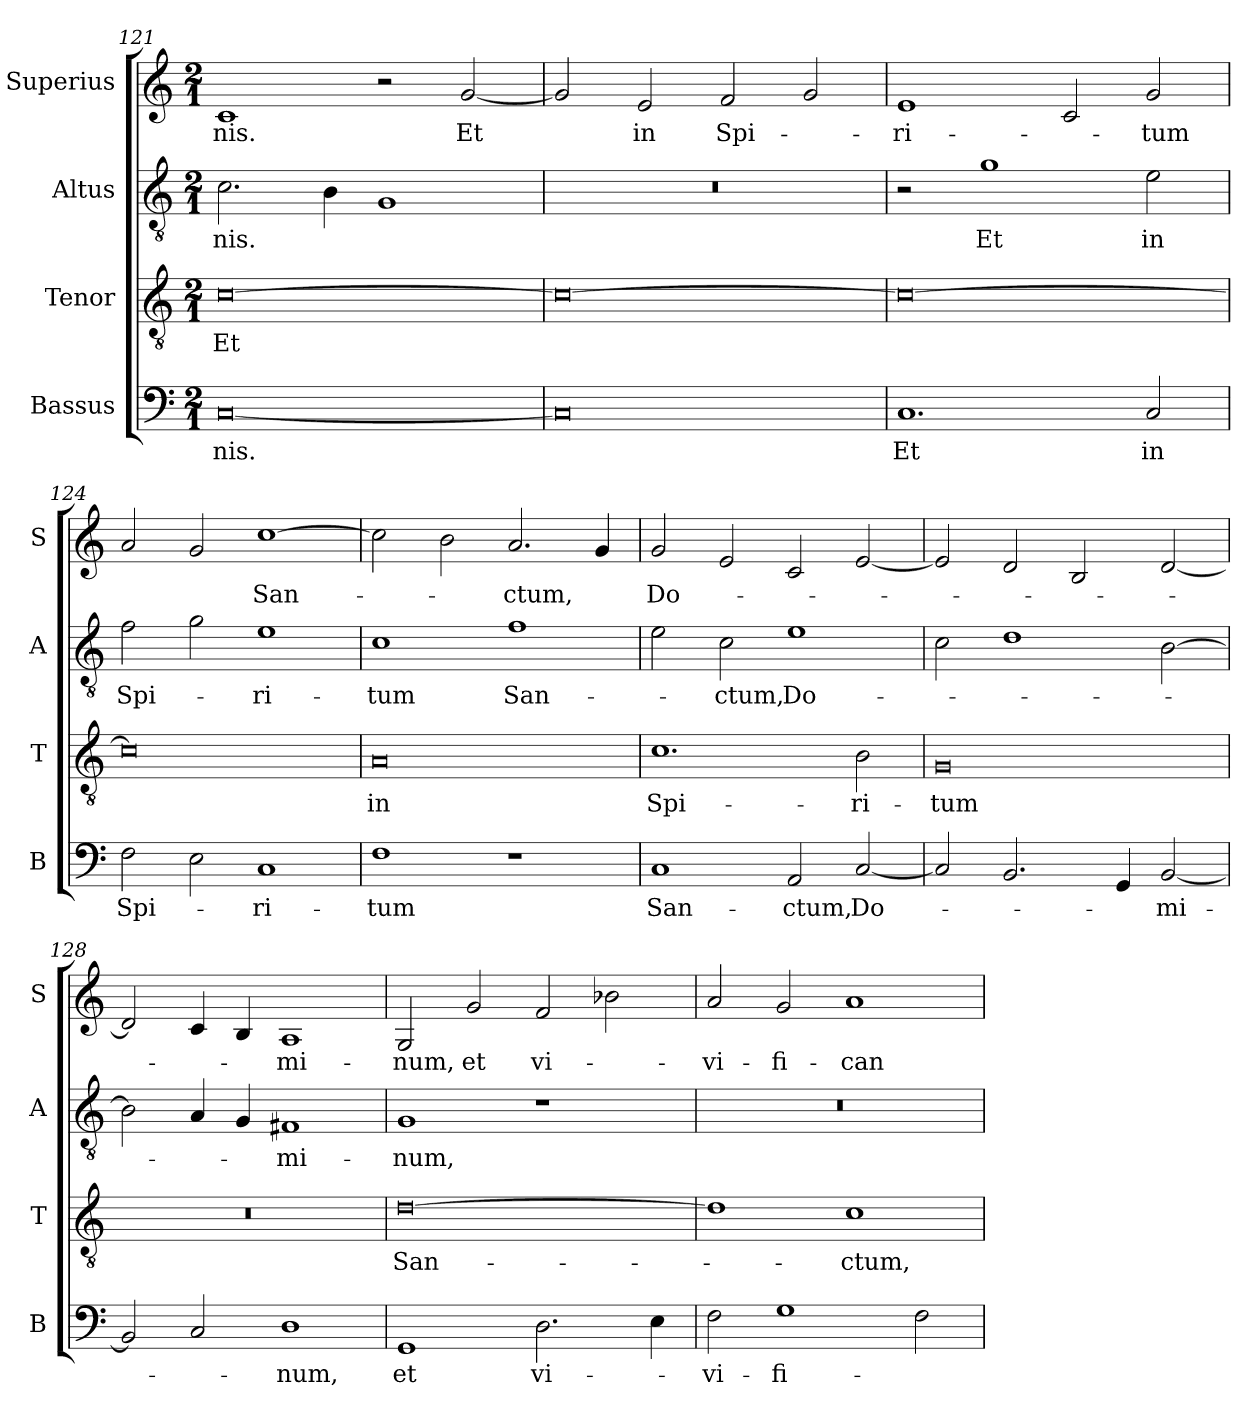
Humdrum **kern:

**kern	**text	**kern	**text	**kern	**text	**kern	**text
*part4	*part4	*part3	*part3	*part2	*part2	*part1	*part1
*staff4	*staff4	*staff3	*staff3	*staff2	*staff2	*staff1	*staff1
*I"Bassus	*	*I"Tenor	*	*I"Altus	*	*I"Superius	*
*I'B	*	*I'T	*	*I'A	*	*I'S	*
*clefF4	*	*clefGv2	*	*clefGv2	*	*clefG2	*
*k[]	*	*k[]	*	*k[]	*	*k[]	*
*M2/1	*	*M2/1	*	*M2/1	*	*M2/1	*
=121	=121	=121	=121	=121	=121	=121	=121
[0C	-nis.	[0c	Et	2.c	-nis.	1c	-nis.
.	.	.	.	4B	.	.	.
.	.	.	.	1G	.	2r	.
.	.	.	.	.	.	[2g	Et
=122	=122	=122	=122	=122	=122	=122	=122
0C]	.	0c_	.	0r	.	2g]	.
.	.	.	.	.	.	2e	in
.	.	.	.	.	.	2f	Spi-
.	.	.	.	.	.	2g	.
=123	=123	=123	=123	=123	=123	=123	=123
1.C	Et	0c_	.	2r	.	1e	-ri-
.	.	.	.	1g	Et	.	.
.	.	.	.	.	.	2c	.
2C	in	.	.	2e	in	2g	-tum
=124	=124	=124	=124	=124	=124	=124	=124
2F	Spi-	0c]	.	2f	Spi-	2a	.
2E	.	.	.	2g	.	2g	.
1C	-ri-	.	.	1e	-ri-	[1cc	San-
=125	=125	=125	=125	=125	=125	=125	=125
1F	-tum	0A	in	1c	-tum	2cc]	.
.	.	.	.	.	.	2b	.
1r	.	.	.	1f	San-	2.a	-ctum,
.	.	.	.	.	.	4g	.
=126	=126	=126	=126	=126	=126	=126	=126
1C	San-	1.c	Spi-	2e	.	2g	Do-
.	.	.	.	2c	-ctum,	2e	.
2AA	-ctum,	.	.	1e	Do-	2c	.
[2C	Do-	2B	-ri-	.	.	[2e	.
=127	=127	=127	=127	=127	=127	=127	=127
2C]	.	0G	-tum	2c	.	2e]	.
2.BB	.	.	.	1d	.	2d	.
.	.	.	.	.	.	2B	.
4GG	.	.	.	.	.	.	.
[2BB	-mi-	.	.	[2B	.	[2d	.
=128	=128	=128	=128	=128	=128	=128	=128
2BB]	.	0r	.	2B]	.	2d]	.
2C	.	.	.	4A	.	4c	.
.	.	.	.	4G	.	4B	.
1D	-num,	.	.	1F#X	-mi-	1A	-mi-
=129	=129	=129	=129	=129	=129	=129	=129
1GG	et	[0d	San-	1G	-num,	2G	-num,
.	.	.	.	.	.	2g	et
2.D	vi-	.	.	1r	.	2f	vi-
.	.	.	.	.	.	2b-X	.
4E	.	.	.	.	.	.	.
=130	=130	=130	=130	=130	=130	=130	=130
2F	-vi-	1d]	.	0r	.	2a	-vi-
1G	-fi-	.	.	.	.	2g	-fi-
.	.	1c	-ctum,	.	.	1a	can-
2F	.	.	.	.	.	.	.
=	=	=	=	=	=	=	=
*-	*-	*-	*-	*-	*-	*-	*-
